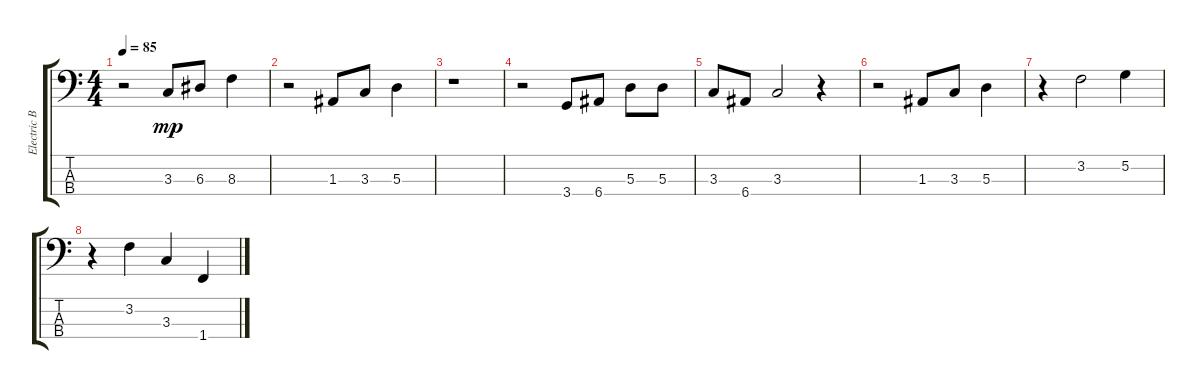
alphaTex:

\track ("Electric Bass" "Electric B") {instrument electricbassfinger}
\staff {score tabs}
\tuning (G2 D2 A1 E1) {hide}
\ts (4 4)
\tempo 85
\clef f4
\ks c
r.2{dy mp} 3.3.8 6.3.8 8.3.4 |
r.2 1.3.8 3.3.8 5.3.4 |
r.1 |
r.2 3.4.8 6.4.8 5.3.8 5.3.8 |
3.3.8 6.4.8 3.3.2 r.4 |
r.2 1.3.8 3.3.8 5.3.4 |
r.4 3.2.2 5.2.4 |
r.4 3.2.4 3.3.4 1.4.4
